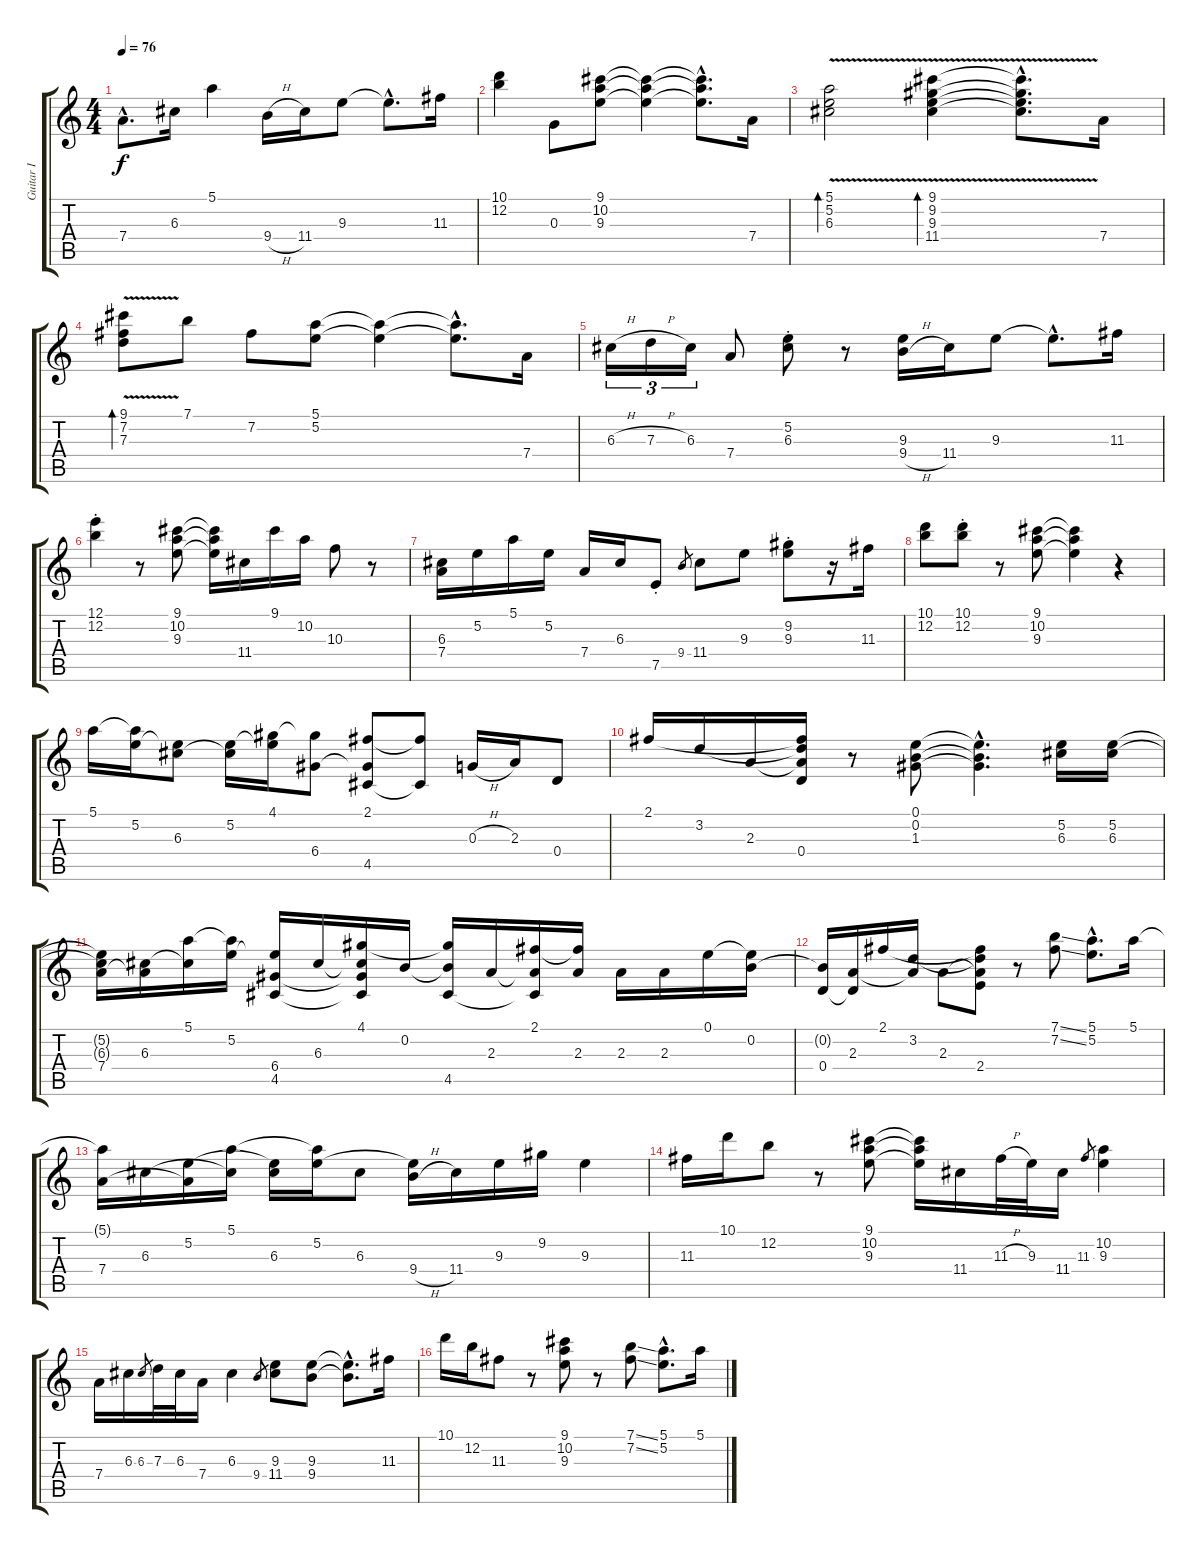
\track ("Guitar I" "Guitar I") {instrument acousticguitarnylon}
\staff {score tabs}
\tuning (E4 B3 G3 D3 A2 E2) {hide}
\ts (4 4)
\tempo 76
\clef g2
\ks c
7.4{hac}.8{d dy f instrument acousticguitarnylon} 6.3.16 5.1.4 9.4{h}.16 11.4.16 9.3.8 9.3{hac t}.8{d} 11.3.16 |
(10.1 12.2).4 0.3.8 (9.1 10.2 9.3).8 (9.1{t} 10.2{t} 9.3{t}).4 (9.1{hac t} 10.2{hac t} 9.3{hac t}).8{d} 7.4.16 |
(5.1{v} 5.2{v} 6.3{v}).2{bd 240} (9.1{v} 9.2{v} 9.3{v} 11.4{v}).4{bd 240} (9.1{hac t} 9.2{hac t} 9.3{hac t} 11.4{hac t}).8{d} 7.4.16 |
(9.1{v} 7.2{v} 7.3{v}).8{bd 240} 7.1.8 7.2.8 (5.1 5.2).8 (5.1{t} 5.2{t}).4 (5.1{hac t} 5.2{hac t}).8{d} 7.4.16 |
6.3{h}.16{tu (3 2)} 7.3{h}.16{tu (3 2)} 6.3.16{tu (3 2)} 7.4.8 (5.2{st} 6.3{st}).8 r.8 (9.3 9.4{h}).16 11.4.16 9.3.8 9.3{hac t}.8{d} 11.3.16 |
(12.1{st} 12.2{st}).4 r.8 (9.1 10.2 9.3).8 (9.1{t} 10.2{t} 9.3{t}).16 11.4.16 9.1.16 10.2.16 10.3.8 r.8 |
(6.3 7.4).16 5.2.16 5.1.16 5.2.16 7.4.16 6.3.16 7.5{st}.8 9.4.8{gr} 11.4.8 9.3.8 (9.2{st} 9.3{st}).8 r.16 11.3.16 |
(10.1 12.2).8 (10.1{st} 12.2{st}).8 r.8 (9.1 10.2 9.3).8 (9.1{t} 10.2{t} 9.3{t}).4 r.4 |
5.1.16 (5.1{t} 5.2).16 (5.2{t} 6.3).8 (5.2 6.3{t}).16 (4.1 5.2{t}).16 (4.1{t} 6.4).8 (2.1 6.4{t} 4.5).8 (2.1{t} 4.5{t}).8 0.3{h}.16 2.3.16 0.4.8 |
2.1.16 3.2.16 2.3.16 (2.1{t} 3.2{t} 2.3{t} 0.4).16 r.8 (0.1 0.2 1.3).8 (0.1{hac t} 0.2{hac t} 1.3{hac t}).4{d} (5.2 6.3).16 (5.2 6.3).16 |
(5.2{t} 6.3{t} 7.4).16 (6.3 7.4{t}).16 (5.1 6.3{t}).16 (5.1{t} 5.2).16 (5.2{t} 6.4 4.5).16 6.3.16 (4.1 6.3{t} 6.4{t} 4.5{t}).16 0.2.16 (4.1{t} 0.2{t} 4.5).16 2.3.16 (2.1 2.3{t} 4.5{t}).16 (2.1{t} 2.3).16 2.3.16 2.3.16 0.1.16 (0.1{t} 0.2).16 |
(0.2{t} 0.4).16 (2.3 0.4{t}).16 2.1.16 (3.2 2.3{t}).16 2.3.8 (2.1{t} 3.2{t} 2.3{t} 2.4).8 r.8 (7.1{ss} 7.2{ss}).8 (5.1{hac} 5.2{hac}).8{d} 5.1.16 |
(5.1{t} 7.4).16 6.3.16 (5.2 7.4{t}).16 (5.1 6.3{t}).16 (5.2{t} 6.3).16 (5.1{t} 5.2).16 6.3.8 (5.2{t} 9.4{h}).16 11.4.16 9.3.16 9.2.16 9.3.4 |
11.3.16 10.1.16 12.2.8 r.8 (9.1 10.2 9.3).8 (9.1{t} 10.2{t} 9.3{t}).16 11.4.16 11.3{h}.32 9.3.32 11.4.16 11.3.8{gr} (10.2 9.3).4 |
7.4.16 6.3.16 6.3.8{gr} 7.3.32 6.3.32 7.4.16 6.3.4 9.4.8{gr} (9.3 11.4).8 (9.3 9.4).8 (9.3{hac t} 9.4{hac t}).8{d} 11.3.16 |
10.1.16 12.2.16 11.3.8 r.8 (9.1 10.2 9.3).8 r.8 (7.1{ss} 7.2{ss}).8 (5.1{hac} 5.2{hac}).8{d} 5.1.16
